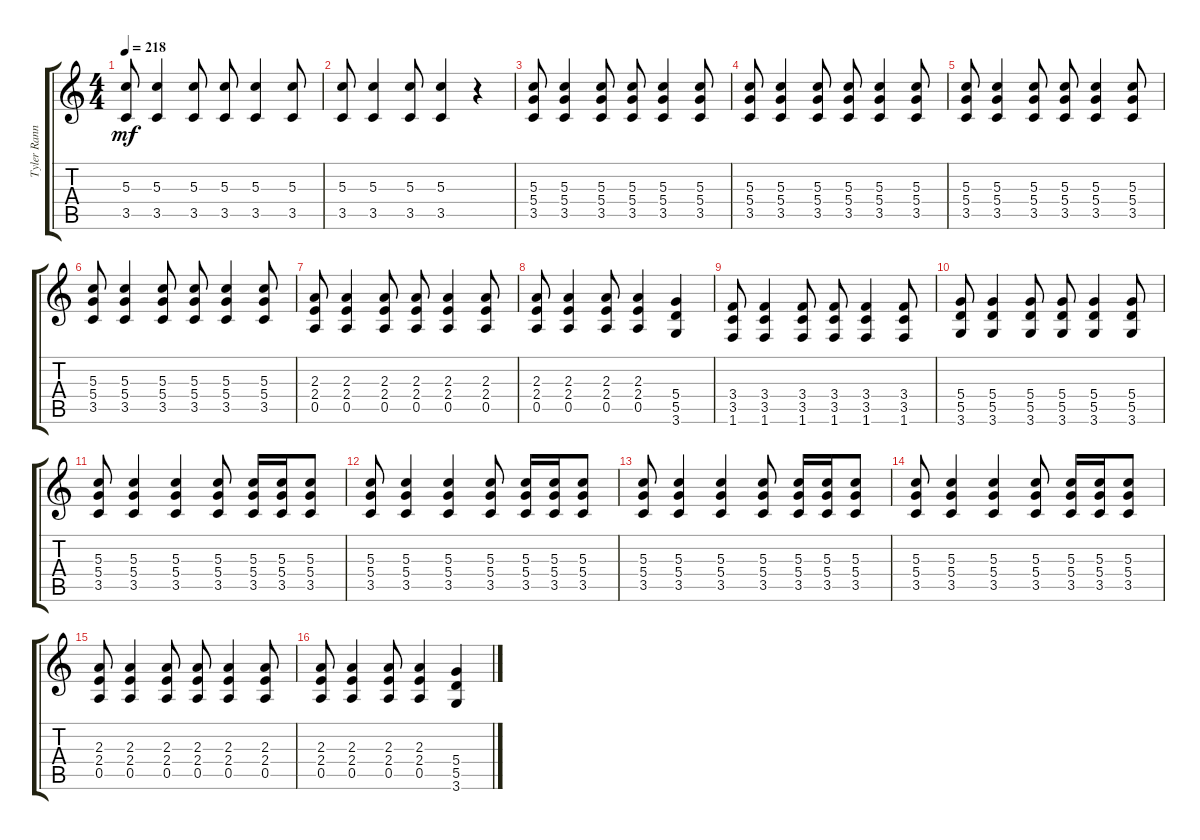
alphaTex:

\track ("Tyler Rann" "Tyler Rann") {instrument overdrivenguitar}
\staff {score tabs}
\tuning (E4 B3 G3 D3 A2 E2) {hide}
\ts (4 4)
\tempo 218
\clef g2
\ks c
(5.3 3.5).8{dy mf instrument overdrivenguitar} (5.3 3.5).4 (5.3 3.5).8 (5.3 3.5).8 (5.3 3.5).4 (5.3 3.5).8 |
(5.3 3.5).8 (5.3 3.5).4 (5.3 3.5).8 (5.3 3.5).4 r.4 |
(5.3 5.4 3.5).8 (5.3 5.4 3.5).4 (5.3 5.4 3.5).8 (5.3 5.4 3.5).8 (5.3 5.4 3.5).4 (5.3 5.4 3.5).8 |
(5.3 5.4 3.5).8 (5.3 5.4 3.5).4 (5.3 5.4 3.5).8 (5.3 5.4 3.5).8 (5.3 5.4 3.5).4 (5.3 5.4 3.5).8 |
(5.3 5.4 3.5).8 (5.3 5.4 3.5).4 (5.3 5.4 3.5).8 (5.3 5.4 3.5).8 (5.3 5.4 3.5).4 (5.3 5.4 3.5).8 |
(5.3 5.4 3.5).8 (5.3 5.4 3.5).4 (5.3 5.4 3.5).8 (5.3 5.4 3.5).8 (5.3 5.4 3.5).4 (5.3 5.4 3.5).8 |
(2.3 2.4 0.5).8 (2.3 2.4 0.5).4 (2.3 2.4 0.5).8 (2.3 2.4 0.5).8 (2.3 2.4 0.5).4 (2.3 2.4 0.5).8 |
(2.3 2.4 0.5).8 (2.3 2.4 0.5).4 (2.3 2.4 0.5).8 (2.3 2.4 0.5).4 (5.4 5.5 3.6).4 |
(3.4 3.5 1.6).8 (3.4 3.5 1.6).4 (3.4 3.5 1.6).8 (3.4 3.5 1.6).8 (3.4 3.5 1.6).4 (3.4 3.5 1.6).8 |
(5.4 5.5 3.6).8 (5.4 5.5 3.6).4 (5.4 5.5 3.6).8 (5.4 5.5 3.6).8 (5.4 5.5 3.6).4 (5.4 5.5 3.6).8 |
(5.3 5.4 3.5).8 (5.3 5.4 3.5).4 (5.3 5.4 3.5).4 (5.3 5.4 3.5).8 (5.3 5.4 3.5).16 (5.3 5.4 3.5).16 (5.3 5.4 3.5).8 |
(5.3 5.4 3.5).8 (5.3 5.4 3.5).4 (5.3 5.4 3.5).4 (5.3 5.4 3.5).8 (5.3 5.4 3.5).16 (5.3 5.4 3.5).16 (5.3 5.4 3.5).8 |
(5.3 5.4 3.5).8 (5.3 5.4 3.5).4 (5.3 5.4 3.5).4 (5.3 5.4 3.5).8 (5.3 5.4 3.5).16 (5.3 5.4 3.5).16 (5.3 5.4 3.5).8 |
(5.3 5.4 3.5).8 (5.3 5.4 3.5).4 (5.3 5.4 3.5).4 (5.3 5.4 3.5).8 (5.3 5.4 3.5).16 (5.3 5.4 3.5).16 (5.3 5.4 3.5).8 |
(2.3 2.4 0.5).8 (2.3 2.4 0.5).4 (2.3 2.4 0.5).8 (2.3 2.4 0.5).8 (2.3 2.4 0.5).4 (2.3 2.4 0.5).8 |
(2.3 2.4 0.5).8 (2.3 2.4 0.5).4 (2.3 2.4 0.5).8 (2.3 2.4 0.5).4 (5.4 5.5 3.6).4
